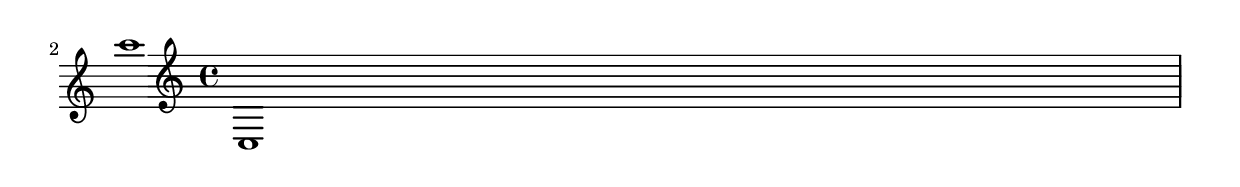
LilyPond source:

\version "2.13.42"

\header {
  texidoc = "By setting the padding between systems to a negative
value, it is possible to eliminate the anti-collision constraints.
"
}

\book {
  \paper {
    ragged-bottom = ##t
    system-system-spacing = #'((basic-distance . 1) (padding . -10))
  }

  {
    c1 \break
    c'''1
  }
}
